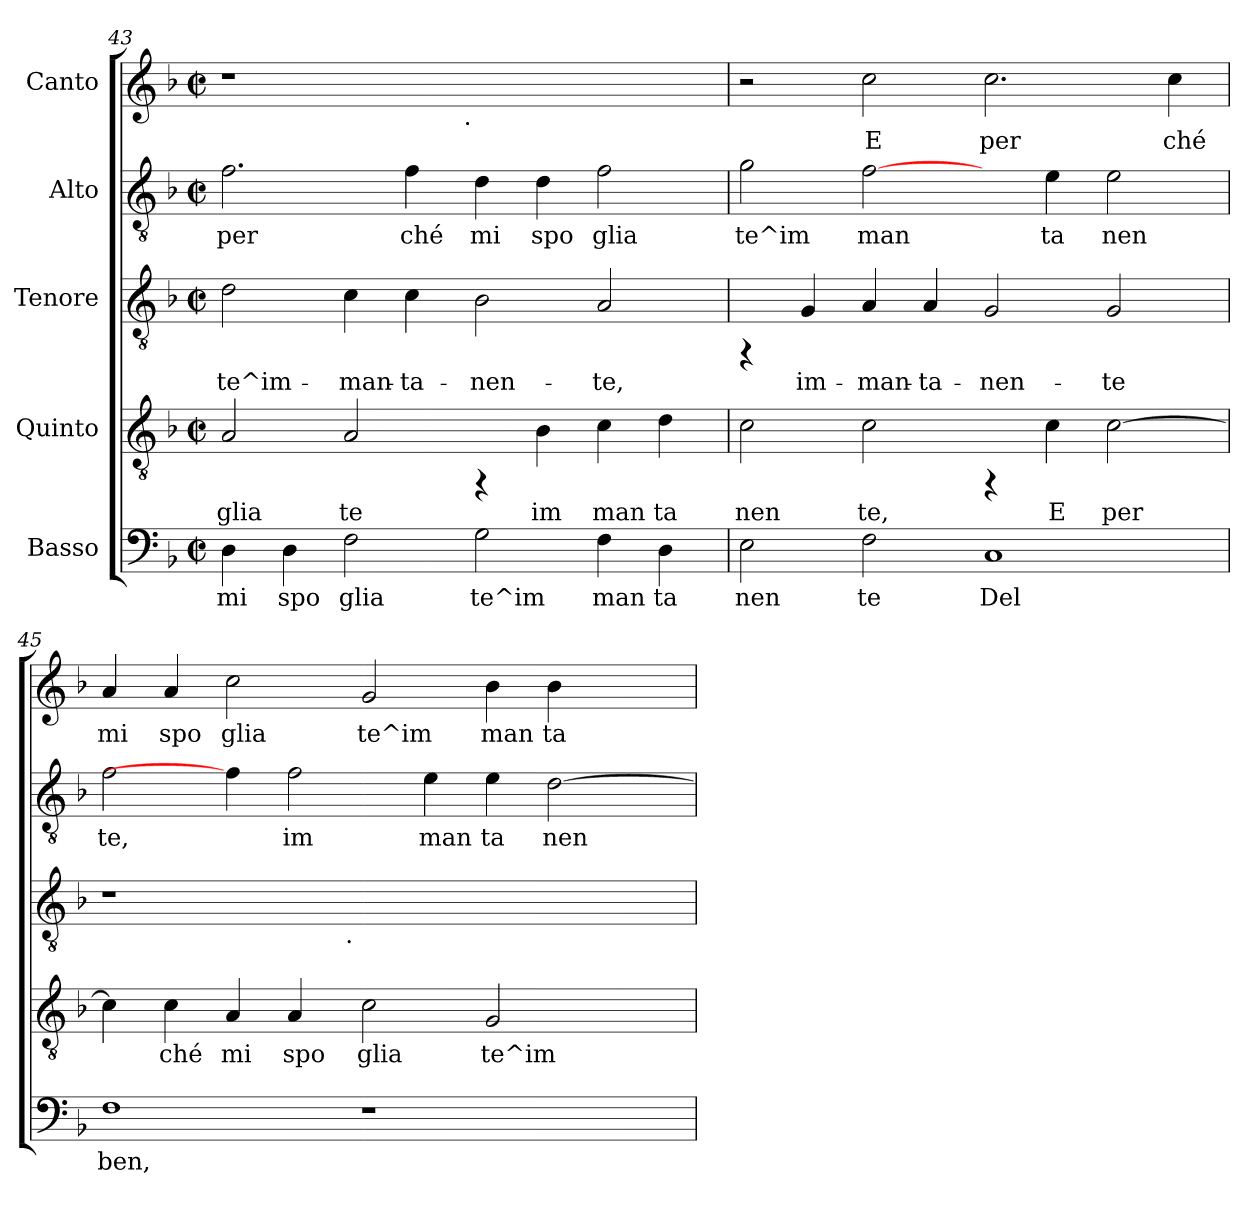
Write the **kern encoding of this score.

**kern	**text	**kern	**text	**kern	**text	**kern	**text	**kern	**text
*part5	*part5	*part4	*part4	*part3	*part3	*part2	*part2	*part1	*part1
*staff5	*staff5	*staff4	*staff4	*staff3	*staff3	*staff2	*staff2	*staff1	*staff1
*I"Basso	*	*I"Quinto	*	*I"Tenore	*	*I"Alto	*	*I"Canto	*
*clefF4	*	*clefGv2	*	*clefGv2	*	*clefGv2	*	*clefG2	*
*k[b-]	*	*k[b-]	*	*k[b-]	*	*k[b-]	*	*k[b-]	*
*F:	*	*F:	*	*F:	*	*F:	*	*F:	*
*M2/2	*	*M2/2	*	*M2/2	*	*M2/2	*	*M2/2	*
*met(c|)	*	*met(c|)	*	*met(c|)	*	*met(c|)	*	*met(c|)	*
=43	=43	=43	=43	=43	=43	=43	=43	=43	=43
!	!LO:LY:b:cj	!	!LO:LY:b:cj	!	!LO:LY:b:cj	!	!LO:LY:b:cj	!	!
*	*	*	*	*	*	*	*	*^	*
4D\	mi	2A/	glia	2d\	-te^im-	2.f\	per	1r	2ryy	.
!	!LO:LY:b:cj	!	!	!	!	!	!	!	!	!
4D\	spo	.	.	.	.	.	.	.	.	.
!	!LO:LY:b:cj	!	!LO:LY:b:cj	!	!LO:LY:b:cj	!	!	!	!	!
2F\	glia	2A/	te	4c\	-man-	.	.	.	4ryy	.
!	!	!	!	!	!LO:LY:b:cj	!	!LO:LY:b:cj	!	!	!
.	.	.	.	4c\	-ta-	4f\	ché	.	8...ryy	.
!	!	!	!	!	!	!	!	!	!LO:TX:b:t=.	!
.	.	.	.	.	.	.	.	.	1ryy	.
!	!LO:LY:b:cj	!	!	!	!LO:LY:b:cj	!	!LO:LY:b:cj	!	!	!
2G\	te^im	4rFF	.	2B-\	-nen-	4d\	mi	1ryy	.	.
!	!	!	!LO:LY:b:cj	!	!	!	!LO:LY:b:cj	!	!	!
.	.	4B-\	im	.	.	4d\	spo	.	.	.
!	!LO:LY:b:cj	!	!LO:LY:b:cj	!	!LO:LY:b:cj	!	!LO:LY:b:cj	!	!	!
4F\	man	4c\	man	2A/	-te,	2f\	glia	.	.	.
!	!LO:LY:b:cj	!	!LO:LY:b:cj	!	!	!	!	!	!	!
4D\	ta	4d\	ta	.	.	.	.	.	.	.
.	.	.	.	.	.	.	.	.	64ryy	.
=44	=44	=44	=44	=44	=44	=44	=44	=44	=44	=44
!	!LO:LY:b:cj	!	!LO:LY:b:cj	!	!	!	!LO:LY:b:cj	!	!	!
*	*	*	*	*	*	*	*	*v	*v	*
2E\	nen	2c\	nen	4rFF	.	2g\	te^im	2r	.
!	!	!	!	!	!LO:LY:b:cj	!	!	!	!
.	.	.	.	4G/	im-	.	.	.	.
!	!LO:LY:b:cj	!	!LO:LY:b:cj	!	!LO:LY:b:cj	!	!LO:LY:b:cj	!	!LO:LY:b:cj
2F\	te	2c\	te,	4A/	-man-	[2f\	man	2cc\	E
!	!	!	!	!	!LO:LY:b:cj	!	!	!	!
.	.	.	.	4A/	-ta-	.	.	.	.
!	!LO:LY:b:cj	!	!	!	!LO:LY:b:cj	!	!	!	!LO:LY:b:cj
1C	Del	4rFF	.	2G/	-nen-	4ryy	.	2.cc\	per
!	!	!	!LO:LY:b:cj	!	!	!	!LO:LY:b:cj	!	!
.	.	4c\	E	.	.	4e\	ta	.	.
!	!	!	!LO:LY:b:cj	!	!LO:LY:b:cj	!	!LO:LY:b:cj	!	!
.	.	[>2c\	per	2G/	-te	2e\	nen	.	.
!	!	!	!	!	!	!	!	!	!LO:LY:b:cj
.	.	.	.	.	.	.	.	4cc\	ché
=45	=45	=45	=45	=45	=45	=45	=45	=45	=45
!	!LO:LY:b:cj	!	!LO:LY:b:cj	!	!	!	!LO:LY:b:cj	!	!LO:LY:b:cj
*	*	*	*	*^	*	*	*	*	*
1F	ben,	4c\]	.	1r	2ryy	.	2f\	te,	4a/	mi
!	!	!	!LO:LY:b:cj	!	!	!	!	!	!	!LO:LY:b:cj
.	.	4c\	ché	.	.	.	.	.	4a/	spo
!	!	!	!LO:LY:b:cj	!	!	!	!	!	!	!LO:LY:b:cj
.	.	4A/	mi	.	4...ryy	.	4f\]	.	2cc\	glia
!	!	!	!LO:LY:b:cj	!	!	!	!	!LO:LY:b:cj	!	!
.	.	4A/	spo	.	.	.	2f\	im	.	.
!	!	!	!	!	!LO:TX:b:t=.	!	!	!	!	!
.	.	.	.	.	1ryy	.	.	.	.	.
!	!	!	!LO:LY:b:cj	!	!	!	!	!	!	!LO:LY:b:cj
1r	.	2c\	glia	1ryy	.	.	.	.	2g/	te^im
!	!	!	!	!	!	!	!	!LO:LY:b:cj	!	!
.	.	.	.	.	.	.	4e\	man	.	.
!	!	!	!LO:LY:b:cj	!	!	!	!	!LO:LY:b:cj	!	!LO:LY:b:cj
.	.	2G/	te^im	.	.	.	4e\	ta	4b-\	man
!	!	!	!	!	!	!	!	!LO:LY:b:cj	!	!LO:LY:b:cj
.	.	.	.	.	.	.	[<2d\	nen	4b-\	ta
.	.	.	.	.	4ryy	.	.	.	.	.
4ryy	.	4ryy	.	4ryy	.	.	.	.	4ryy	.
.	.	.	.	.	32ryy	.	.	.	.	.
*	*	*	*	*v	*v	*	*	*	*	*
=	=	=	=	=	=	=	=	=	=
*-	*-	*-	*-	*-	*-	*-	*-	*-	*-
